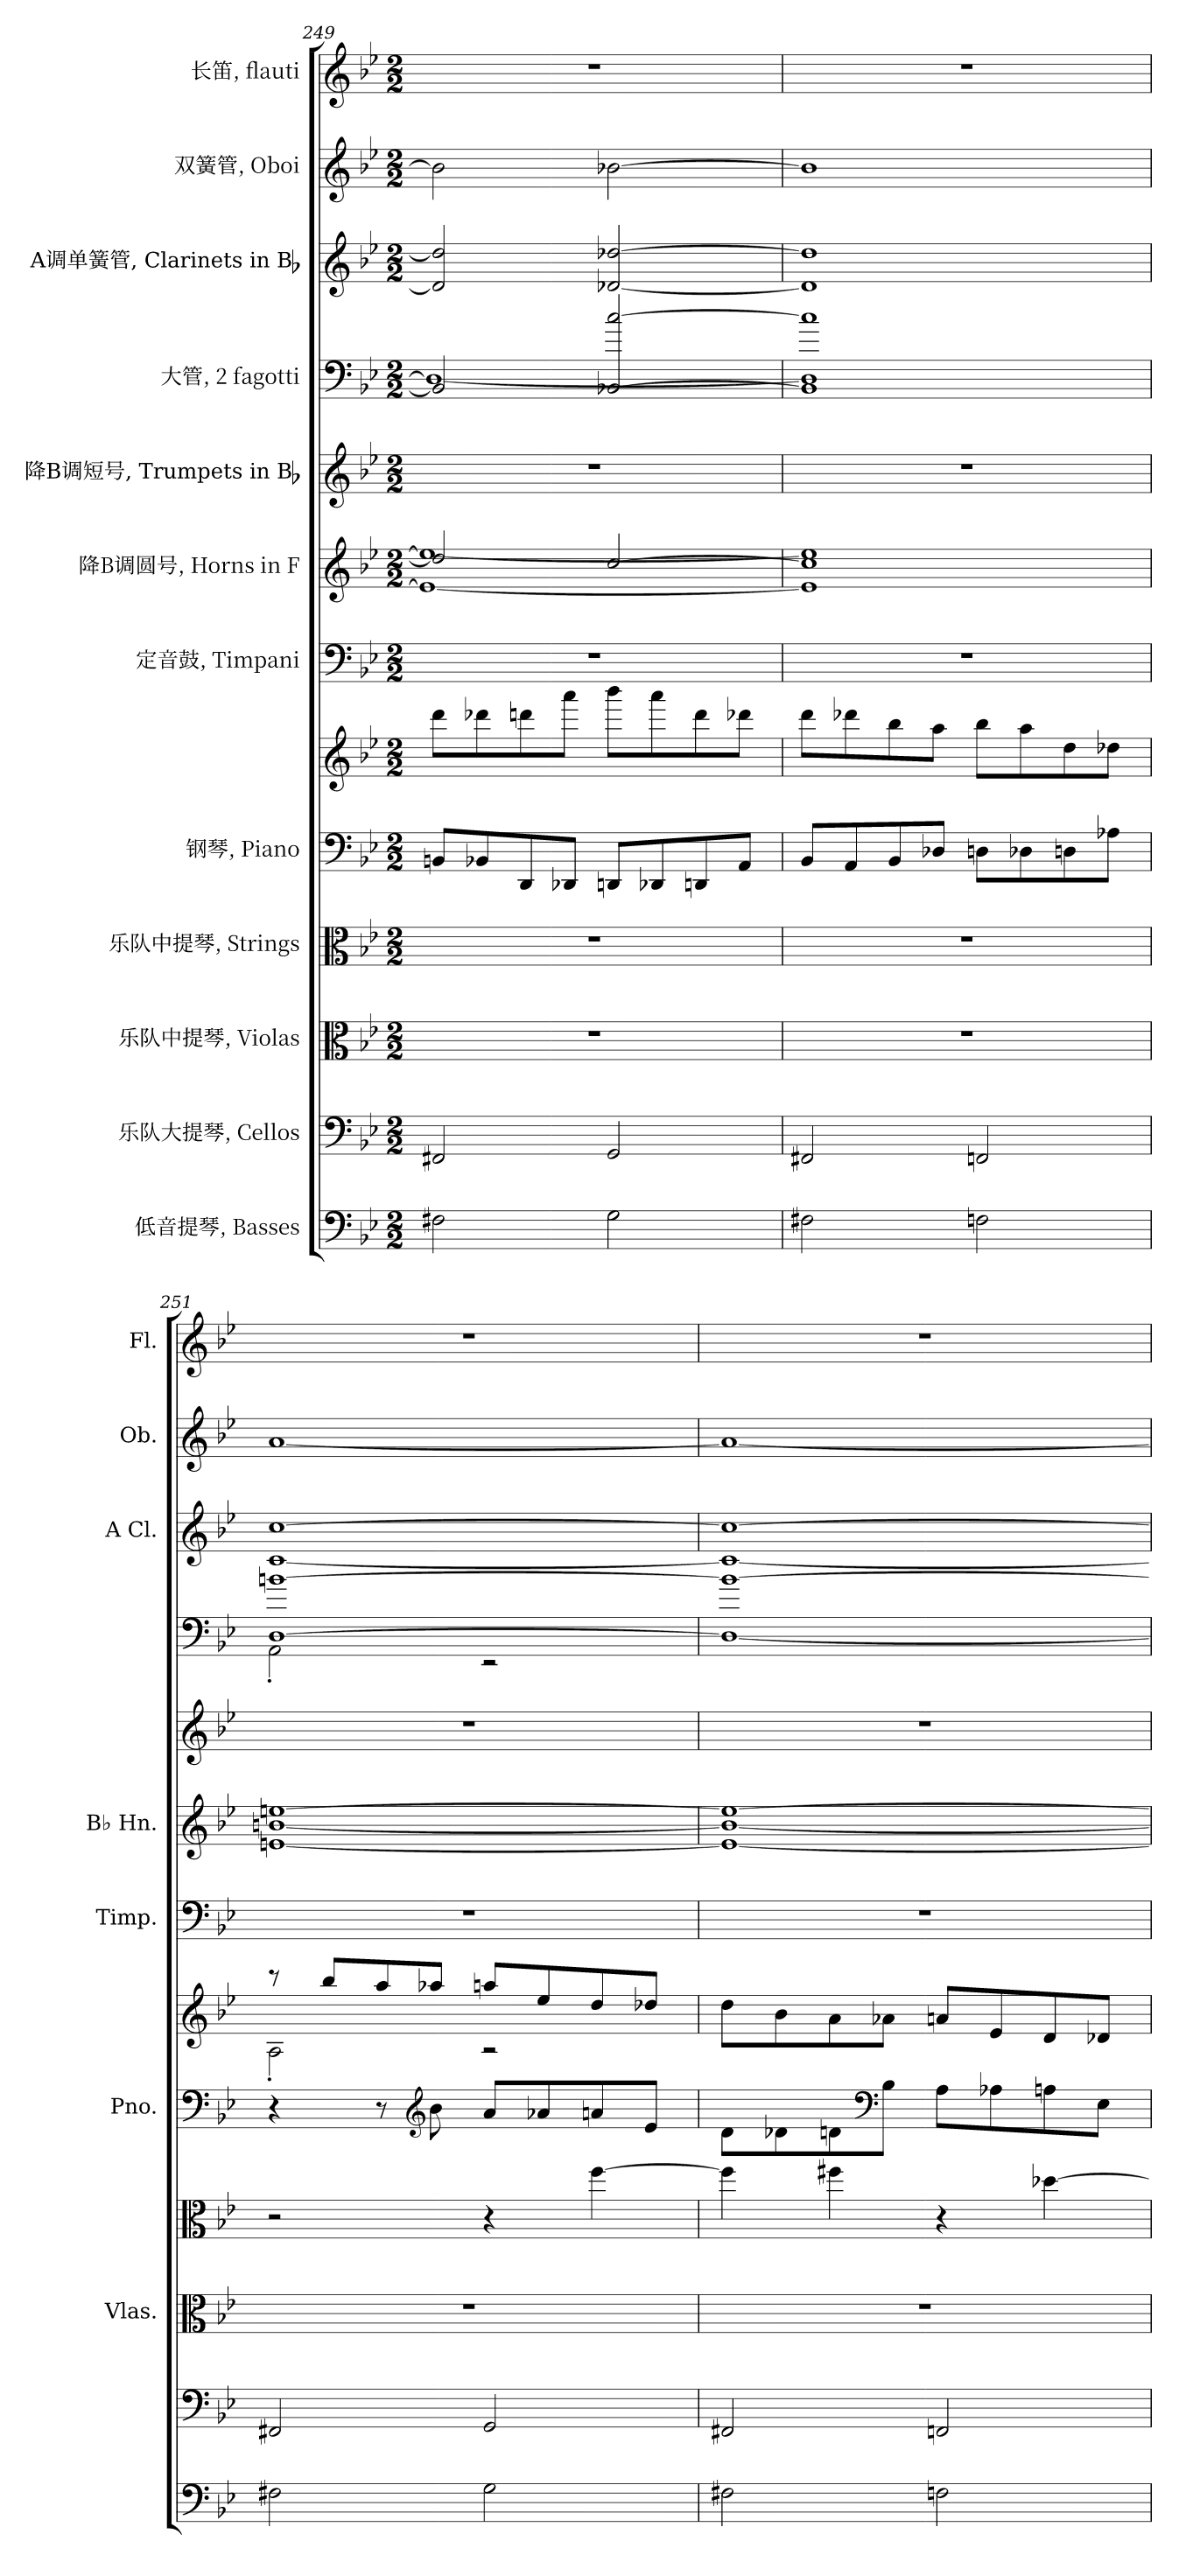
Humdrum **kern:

**kern	**kern	**kern	**kern	**kern	**kern	**kern	**kern	**kern	**kern	**kern	**kern	**kern
*part12	*part11	*part10	*part9	*part8	*part8	*part7	*part6	*part5	*part4	*part3	*part2	*part1
*staff13	*staff12	*staff11	*staff10	*staff9	*staff8	*staff7	*staff6	*staff5	*staff4	*staff3	*staff2	*staff1
*I"低音提琴, Basses	*I"乐队大提琴, Cellos	*I"乐队中提琴, Violas	*I"乐队中提琴, Strings	*I"钢琴, Piano	*	*I"定音鼓, Timpani	*I"降B调圆号, Horns in F	*I"降B调短号, Trumpets in Bb	*I"大管, 2 fagotti	*I"A调单簧管, Clarinets in Bb	*I"双簧管, Oboi	*I"长笛, flauti
*	*	*I'Vlas.	*	*I'Pno.	*	*I'Timp.	*I'B♭ Hn.	*	*	*I'A Cl.	*I'Ob.	*I'Fl.
!!LO:PB:g=z
*clefF4	*clefF4	*clefC3	*clefC3	*clefF4	*clefG2	*clefF4	*clefG2	*clefG2	*clefF4	*clefG2	*clefG2	*clefG2
*ITrd7c12	*	*	*	*	*	*	*ITrd1c2	*ITrd1c2	*	*ITrd2c3	*	*
*k[b-e-]	*k[b-e-]	*k[b-e-]	*k[b-e-]	*k[b-e-]	*k[b-e-]	*k[b-e-]	*k[b-e-a-d-]	*k[b-e-a-d-]	*k[b-e-]	*k[f#]	*k[b-e-]	*k[b-e-]
*M2/2	*M2/2	*M2/2	*M2/2	*M2/2	*M2/2	*M2/2	*M2/2	*M2/2	*M2/2	*M2/2	*M2/2	*M2/2
=249	=249	=249	=249	=249	=249	=249	=249	=249	=249	=249	=249	=249
*	*	*	*	*	*	*	*^	*	*^	*	*	*
2FF#X\	2FF#X/	1r	1r	8BBn/L	8ddd\L	1r	2cc-/]	1d_ 1dd_	1r	2BB/]	1D_	2B/] 2b/]	2b\]	1r
.	.	.	.	8BB-X/	8ddd-X\	.	.	.	.	.	.	.	.	.
.	.	.	.	8DD/	8dddn\	.	.	.	.	.	.	.	.	.
.	.	.	.	8DD-X/J	8aaa\J	.	.	.	.	.	.	.	.	.
2GG\	2GG/	.	.	8DDn/L	8bbb-\L	.	[2b-/	.	.	[2BB-X/ [2cc/	.	[2B-X/ [2b-X/	[2b-X\	.
.	.	.	.	8DD-X/	8aaa\	.	.	.	.	.	.	.	.	.
.	.	.	.	8DDn/	8ddd\	.	.	.	.	.	.	.	.	.
.	.	.	.	8AA/J	8ddd-X\J	.	.	.	.	.	.	.	.	.
=250	=250	=250	=250	=250	=250	=250	=250	=250	=250	=250	=250	=250	=250	=250
2FF#X\	2FF#X/	1r	1r	8BB-/L	8ddd\L	1r	1b-]	1d] 1dd]	1r	1BB-] 1cc]	1D]	1B-] 1b-]	1b-]	1r
.	.	.	.	8AA/	8ddd-X\	.	.	.	.	.	.	.	.	.
.	.	.	.	8BB-/	8bb-\	.	.	.	.	.	.	.	.	.
.	.	.	.	8D-X/J	8aa\J	.	.	.	.	.	.	.	.	.
2FFn\	2FFn/	.	.	8Dn\L	8bb-\L	.	.	.	.	.	.	.	.	.
.	.	.	.	8D-X\	8aa\	.	.	.	.	.	.	.	.	.
.	.	.	.	8Dn\	8dd\	.	.	.	.	.	.	.	.	.
.	.	.	.	8A-X\J	8dd-X\J	.	.	.	.	.	.	.	.	.
*	*	*	*	*	*	*	*v	*v	*	*	*	*	*	*
!!LO:PB:g=z
=251	=251	=251	=251	=251	=251	=251	=251	=251	=251	=251	=251	=251	=251
*	*	*	*	*	*^	*	*	*	*	*	*	*	*
2FF#X\	2FF#X/	1r	2r	4r	8r	2A'\	1r	[1dn [1an [1ddn	1r	[1D [1bn	2AA'\	[1A [1a	[1a	1r
.	.	.	.	.	8bb-/L	.	.	.	.	.	.	.	.	.
.	.	.	.	8r	8aa/	.	.	.	.	.	.	.	.	.
*	*	*	*	*clefG2	*	*	*	*	*	*	*	*	*	*
.	.	.	.	8b-\	8aa-X/J	.	.	.	.	.	.	.	.	.
2GG\	2GG/	.	4r	8a/L	8aan/L	2r	.	.	.	.	2r	.	.	.
.	.	.	.	8a-X/	8ee-/	.	.	.	.	.	.	.	.	.
.	.	.	[4ff\	8an/	8dd/	.	.	.	.	.	.	.	.	.
.	.	.	.	8e-/J	8dd-X/J	.	.	.	.	.	.	.	.	.
*	*	*	*	*	*v	*v	*	*	*	*v	*v	*	*	*
=252	=252	=252	=252	=252	=252	=252	=252	=252	=252	=252	=252	=252
2FF#X\	2FF#X/	1r	4ff\]	8d\L	8dd\L	1r	1d_ 1a_ 1dd_	1r	1D_ 1b_	1A_ 1a_	1a_	1r
.	.	.	.	8d-X\	8b-\	.	.	.	.	.	.	.
.	.	.	4ff#X\	8dn\	8a\	.	.	.	.	.	.	.
*	*	*	*	*clefF4	*	*	*	*	*	*	*	*
.	.	.	.	8B-\J	8a-X\J	.	.	.	.	.	.	.
2FFn\	2FFn/	.	4r	8A\L	8an/L	.	.	.	.	.	.	.
.	.	.	.	8A-X\	8e-/	.	.	.	.	.	.	.
.	.	.	[4dd-X\	8An\	8d/	.	.	.	.	.	.	.
.	.	.	.	8E-\J	8d-X/J	.	.	.	.	.	.	.
=	=	=	=	=	=	=	=	=	=	=	=	=
*-	*-	*-	*-	*-	*-	*-	*-	*-	*-	*-	*-	*-
